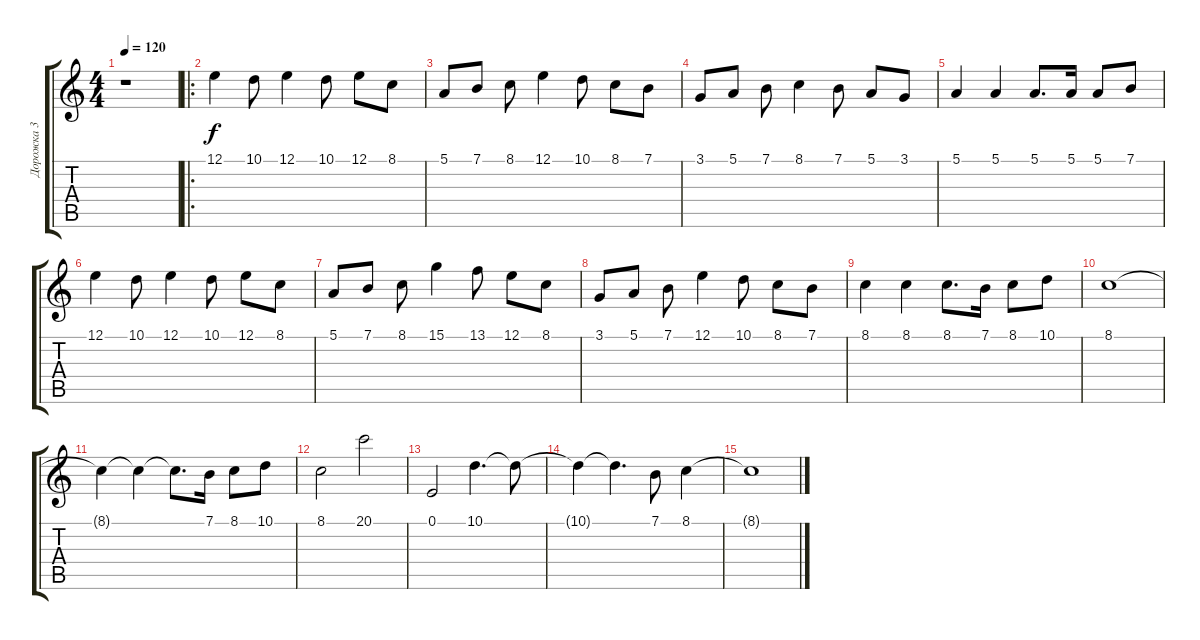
\track ("Дорожка 3" "Дорожка 3") {instrument brightacousticpiano}
\staff {score tabs}
\tuning (E4 B3 G3 D3 A2 E2) {hide}
\ts (4 4)
\tempo 120
\clef g2
\ks c
r.1{dy f} |
\ro
12.1.4 10.1.8 12.1.4 10.1.8 12.1.8 8.1.8 |
5.1.8 7.1.8 8.1.8 12.1.4 10.1.8 8.1.8 7.1.8 |
3.1.8 5.1.8 7.1.8 8.1.4 7.1.8 5.1.8 3.1.8 |
5.1.4 5.1.4 5.1.8{d} 5.1.16 5.1.8 7.1.8 |
12.1.4 10.1.8 12.1.4 10.1.8 12.1.8 8.1.8 |
5.1.8 7.1.8 8.1.8 15.1.4 13.1.8 12.1.8 8.1.8 |
3.1.8 5.1.8 7.1.8 12.1.4 10.1.8 8.1.8 7.1.8 |
8.1.4 8.1.4 8.1.8{d} 7.1.16 8.1.8 10.1.8 |
8.1.1 |
8.1{t}.4 8.1{t}.4 8.1{t}.8{d} 7.1.16 8.1.8 10.1.8 |
8.1.2 20.1.2 |
0.1.2 10.1.4{d} 10.1{t}.8 |
10.1{t}.4 10.1{t}.4{d} 7.1.8 8.1.4 |
8.1{t}.1
